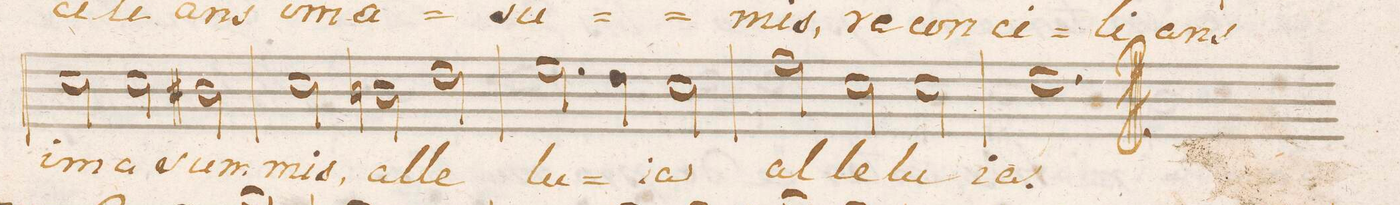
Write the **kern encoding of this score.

**kern	**text
*I"Soprano.	*
*clefC1	*
*k[]	*
*M3/2	*
2a\	im-
2a\	-a
2g#X\	sum-
=37	=37
2a\	-mis,
2gn\	al-
2b\	-le-
=38	=38
2.cc\	-lu-
4b\	.
2a\	-ia
=39	=39
2dd\	al-
2a\	-le-
2a\	-lu-
=40	=40
1.b	-ia.
==	==
*-	*-
